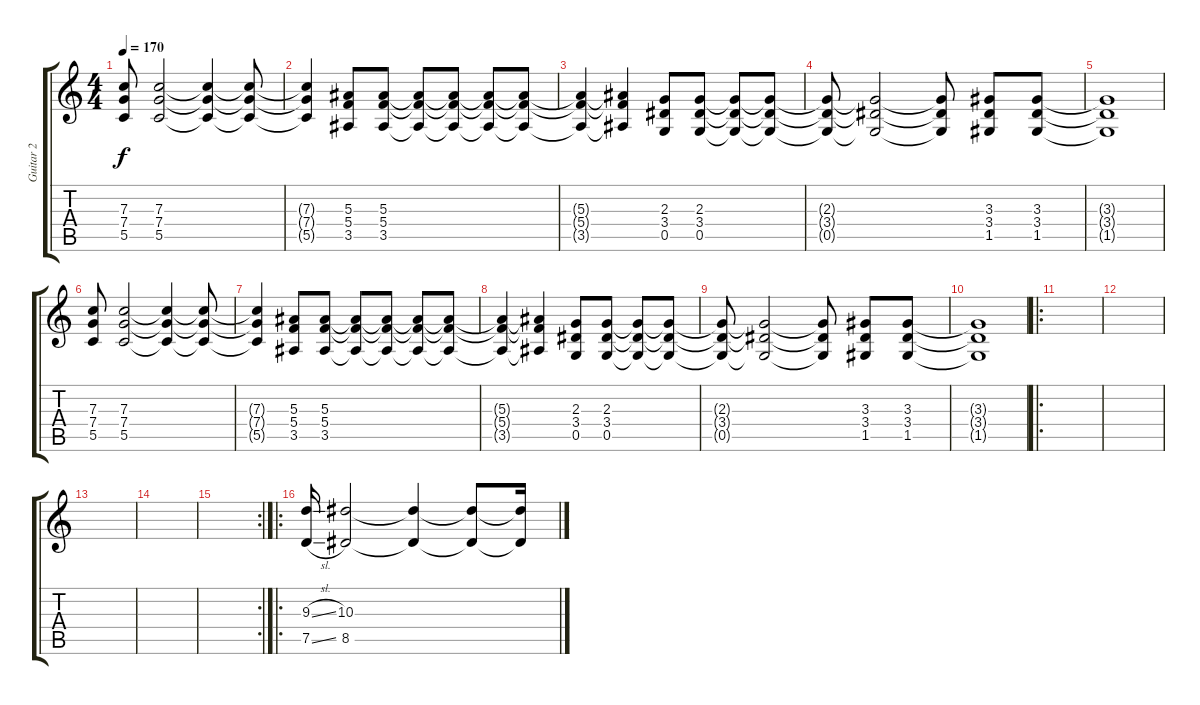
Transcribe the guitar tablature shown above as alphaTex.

\track ("Guitar 2" "Guitar 2") {instrument distortionguitar}
\staff {score tabs}
\tuning (D4 A3 F3 C3 G2 C2) {hide}
\ts (4 4)
\tempo 170
\clef g2
\ks c
(7.3 7.4 5.5).8{dy f} (7.3 7.4 5.5).2 (7.3{t} 7.4{t} 5.5{t}).4 (7.3{t} 7.4{t} 5.5{t}).8 |
(7.3{t} 7.4{t} 5.5{t}).4 (5.3 5.4 3.5).8 (5.3 5.4 3.5).8 (5.3{t} 5.4{t} 3.5{t}).8 (5.3{t} 5.4{t} 3.5{t}).8 (5.3{t} 5.4{t} 3.5{t}).8 (5.3{t} 5.4{t} 3.5{t}).8 |
(5.3{t} 5.4{t} 3.5{t}).4 (5.3{t} 5.4{t} 3.5{t}).4 (2.3 3.4 0.5).8 (2.3 3.4 0.5).8 (2.3{t} 3.4{t} 0.5{t}).8 (2.3{t} 3.4{t} 0.5{t}).8 |
(2.3{t} 3.4{t} 0.5{t}).8 (2.3{t} 3.4{t} 0.5{t}).2 (2.3{t} 3.4{t} 0.5{t}).8 (3.3 3.4 1.5).8 (3.3 3.4 1.5).8 |
(3.3{t} 3.4{t} 1.5{t}).1 |
(7.3 7.4 5.5).8 (7.3 7.4 5.5).2 (7.3{t} 7.4{t} 5.5{t}).4 (7.3{t} 7.4{t} 5.5{t}).8 |
(7.3{t} 7.4{t} 5.5{t}).4 (5.3 5.4 3.5).8 (5.3 5.4 3.5).8 (5.3{t} 5.4{t} 3.5{t}).8 (5.3{t} 5.4{t} 3.5{t}).8 (5.3{t} 5.4{t} 3.5{t}).8 (5.3{t} 5.4{t} 3.5{t}).8 |
(5.3{t} 5.4{t} 3.5{t}).4 (5.3{t} 5.4{t} 3.5{t}).4 (2.3 3.4 0.5).8 (2.3 3.4 0.5).8 (2.3{t} 3.4{t} 0.5{t}).8 (2.3{t} 3.4{t} 0.5{t}).8 |
(2.3{t} 3.4{t} 0.5{t}).8 (2.3{t} 3.4{t} 0.5{t}).2 (2.3{t} 3.4{t} 0.5{t}).8 (3.3 3.4 1.5).8 (3.3 3.4 1.5).8 |
(3.3{t} 3.4{t} 1.5{t}).1 |
\ro
|
|
|
|
\rc 2
|
\ro
(9.3{sl} 7.5{sl}).16 (10.3 8.5).2 (10.3{t} 8.5{t}).4 (10.3{t} 8.5{t}).8 (10.3{t} 8.5{t}).16
